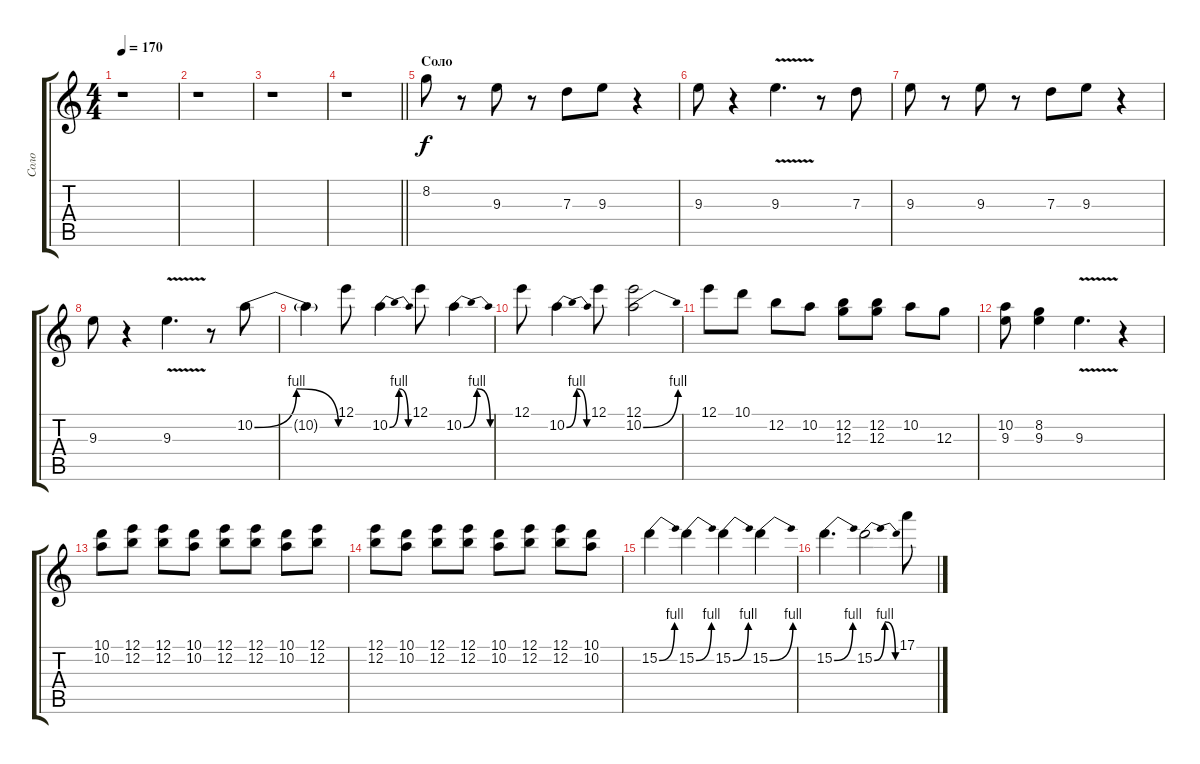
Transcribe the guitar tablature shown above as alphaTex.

\track ("Соло" "Соло") {instrument overdrivenguitar}
\staff {score tabs}
\tuning (E4 B3 G3 D3 A2 E2) {hide}
\ts (4 4)
\tempo 170
\clef g2
\ks c
r.1{dy f} |
r.1 |
r.1 |
\barLineRight lightlight
r.1 |
\section ("" "Соло")
8.2.8 r.8 9.3.8 r.8 7.3.8 9.3.8 r.4 |
9.3.8 r.4 9.3{v}.4{d} r.8 7.3.8 |
9.3.8 r.8 9.3.8 r.8 7.3.8 9.3.8 r.4 |
9.3.8 r.4 9.3{v}.4{d} r.8 10.2{be (bendrelease 0 0 10 4 45 4 60 0)}.8 |
10.2{t}.4 12.1.8 10.2{be (bendrelease 0 0 10 4 45 4 60 0)}.4 12.1.8 10.2{be (bendrelease 0 0 10 4 45 4 60 0)}.4 |
12.1.8 10.2{be (bendrelease 0 0 10 4 45 4 60 0)}.4 12.1.8 (12.1 10.2{be (bend 0 0 60 4)}).2 |
12.1.8 10.1.8 12.2.8 10.2.8 (12.2 12.3).8 (12.2 12.3).8 10.2.8 12.3.8 |
(10.2 9.3).8 (8.2 9.3).4 9.3{v}.4{d} r.4 |
(10.1 10.2).8 (12.1 12.2).8 (12.1 12.2).8 (10.1 10.2).8 (12.1 12.2).8 (12.1 12.2).8 (10.1 10.2).8 (12.1 12.2).8 |
(12.1 12.2).8 (10.1 10.2).8 (12.1 12.2).8 (12.1 12.2).8 (10.1 10.2).8 (12.1 12.2).8 (12.1 12.2).8 (10.1 10.2).8 |
15.2{be (bend 0 0 60 4)}.4 15.2{be (bend 0 0 60 4)}.4 15.2{be (bend 0 0 60 4)}.4 15.2{be (bend 0 0 60 4)}.4 |
15.2{be (bend 0 0 60 4)}.4{d} 15.2{be (bendrelease 0 0 10 4 45 4 60 0)}.2 17.1.8
